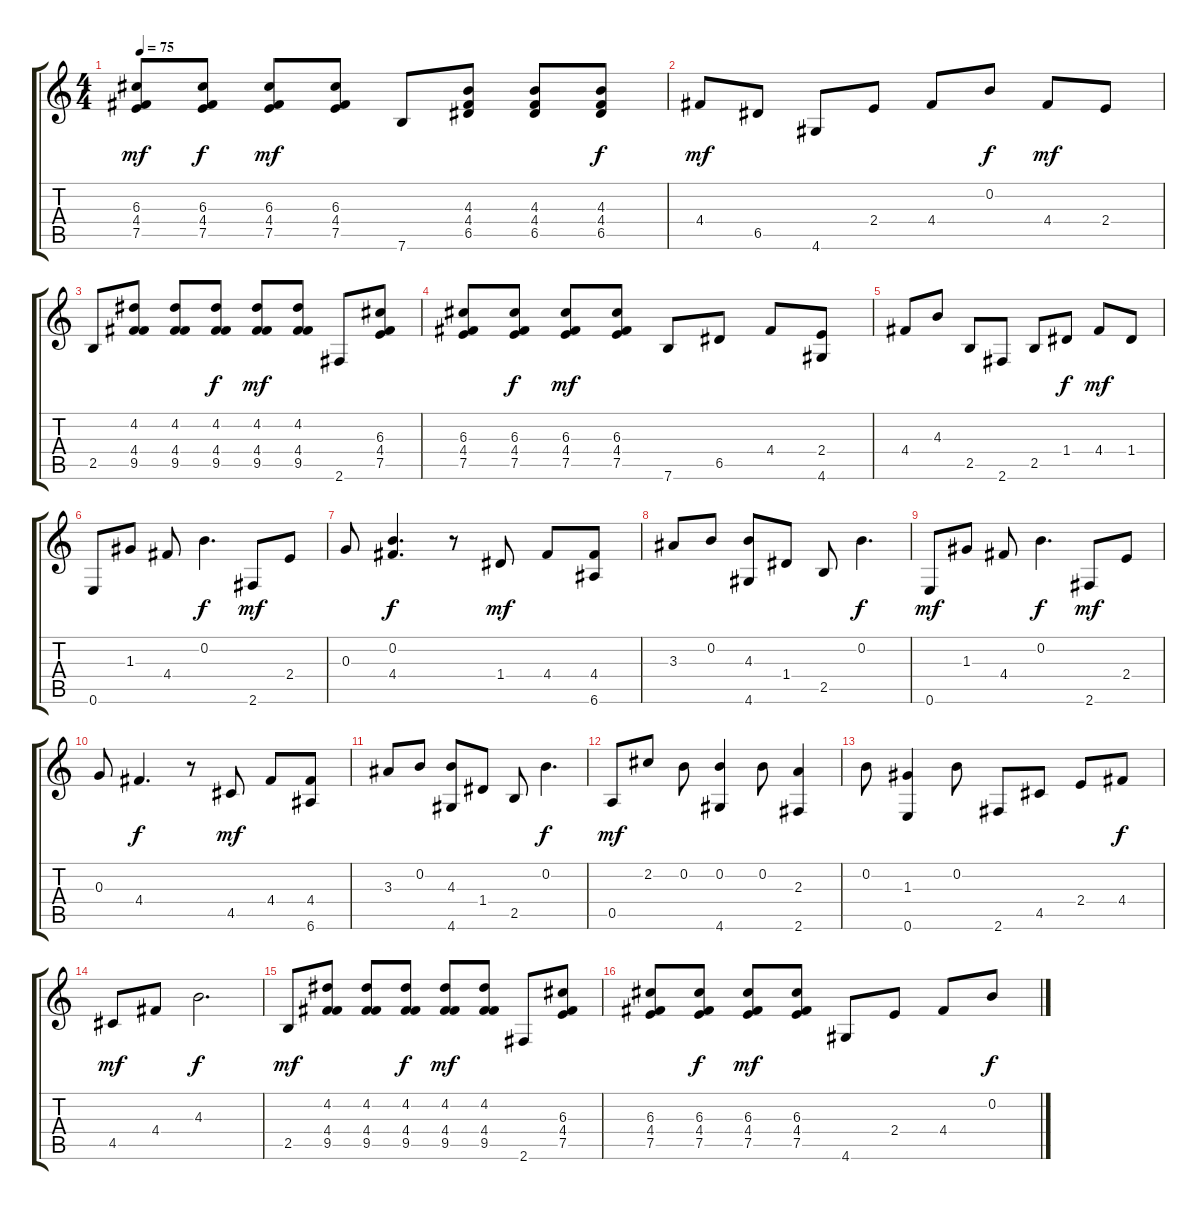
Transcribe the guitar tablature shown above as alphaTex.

\track "" {instrument acousticguitarsteel}
\staff {score tabs}
\tuning (E4 B3 G3 D3 A2 E2) {hide}
\ts (4 4)
\tempo 75
\clef g2
\ks c
(6.3 4.4 7.5).8{dy mf} (6.3 4.4 7.5).8{dy f} (6.3 4.4 7.5).8{dy mf} (6.3 4.4 7.5).8 7.6.8 (4.3 4.4 6.5).8 (4.3 4.4 6.5).8 (4.3 4.4 6.5).8{dy f} |
4.4.8{dy mf} 6.5.8 4.6.8 2.4.8 4.4.8 0.2.8{dy f} 4.4.8{dy mf} 2.4.8 |
2.5.8 (4.2 4.4 9.5).8 (4.2 4.4 9.5).8 (4.2 4.4 9.5).8{dy f} (4.2 4.4 9.5).8{dy mf} (4.2 4.4 9.5).8 2.6.8 (6.3 4.4 7.5).8 |
(6.3 4.4 7.5).8 (6.3 4.4 7.5).8{dy f} (6.3 4.4 7.5).8{dy mf} (6.3 4.4 7.5).8 7.6.8 6.5.8 4.4.8 (2.4 4.6).8 |
4.4.8 4.3.8 2.5.8 2.6.8 2.5.8 1.4.8{dy f} 4.4.8{dy mf} 1.4.8 |
0.6.8 1.3.8 4.4.8 0.2.4{d dy f} 2.6.8{dy mf} 2.4.8 |
0.3.8 (0.2 4.4).4{d dy f} r.8 1.4.8{dy mf} 4.4.8 (4.4 6.6).8 |
3.3.8 0.2.8 (4.3 4.6).8 1.4.8 2.5.8 0.2.4{d dy f} |
0.6.8{dy mf} 1.3.8 4.4.8 0.2.4{d dy f} 2.6.8{dy mf} 2.4.8 |
0.3.8 4.4.4{d dy f} r.8 4.5.8{dy mf} 4.4.8 (4.4 6.6).8 |
3.3.8 0.2.8 (4.3 4.6).8 1.4.8 2.5.8 0.2.4{d dy f} |
0.5.8{dy mf} 2.2.8 0.2.8 (0.2 4.6).4 0.2.8 (2.3 2.6).4 |
0.2.8 (1.3 0.6).4 0.2.8 2.6.8 4.5.8 2.4.8 4.4.8{dy f} |
4.5.8{dy mf} 4.4.8 4.3.2{d dy f} |
2.5.8{dy mf} (4.2 4.4 9.5).8 (4.2 4.4 9.5).8 (4.2 4.4 9.5).8{dy f} (4.2 4.4 9.5).8{dy mf} (4.2 4.4 9.5).8 2.6.8 (6.3 4.4 7.5).8 |
(6.3 4.4 7.5).8 (6.3 4.4 7.5).8{dy f} (6.3 4.4 7.5).8{dy mf} (6.3 4.4 7.5).8 4.6.8 2.4.8 4.4.8 0.2.8{dy f}
